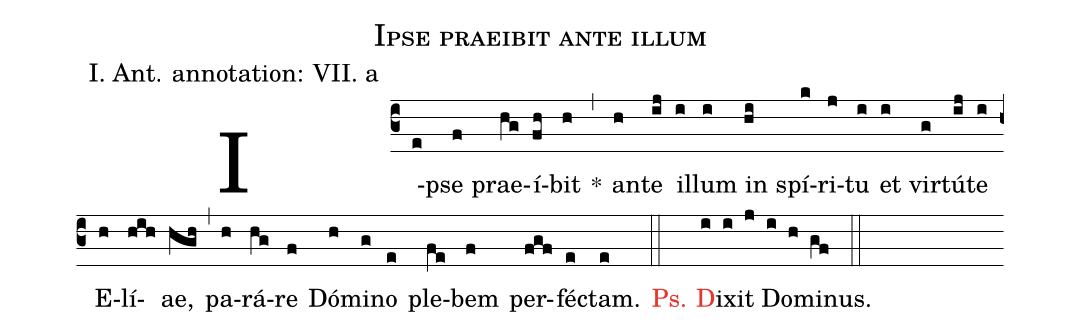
name: Ipse praeibit ante illum;
office-part: Antiphona;
mode: 7;
annotation: VII. a;
%%
(c3) I(e)pse(f) prae(hg)í(fh)bit(h) *(,) an(h)te(ij) il(i)lum(i) in(hi)
spí(k)ri(j)tu(i) et(i) vir(g)tú(ij)te(i) E(h)lí(hih)ae,(hgh) (,)
pa(h)rá(hg)re(f) Dó(h)mi(g)no(e) ple(fe)bem(f) per(fgf)fé(e)ctam.(e) (::)

<c>Ps. {D}</c>ixit Dominus.(i i j i h gf) (::)
